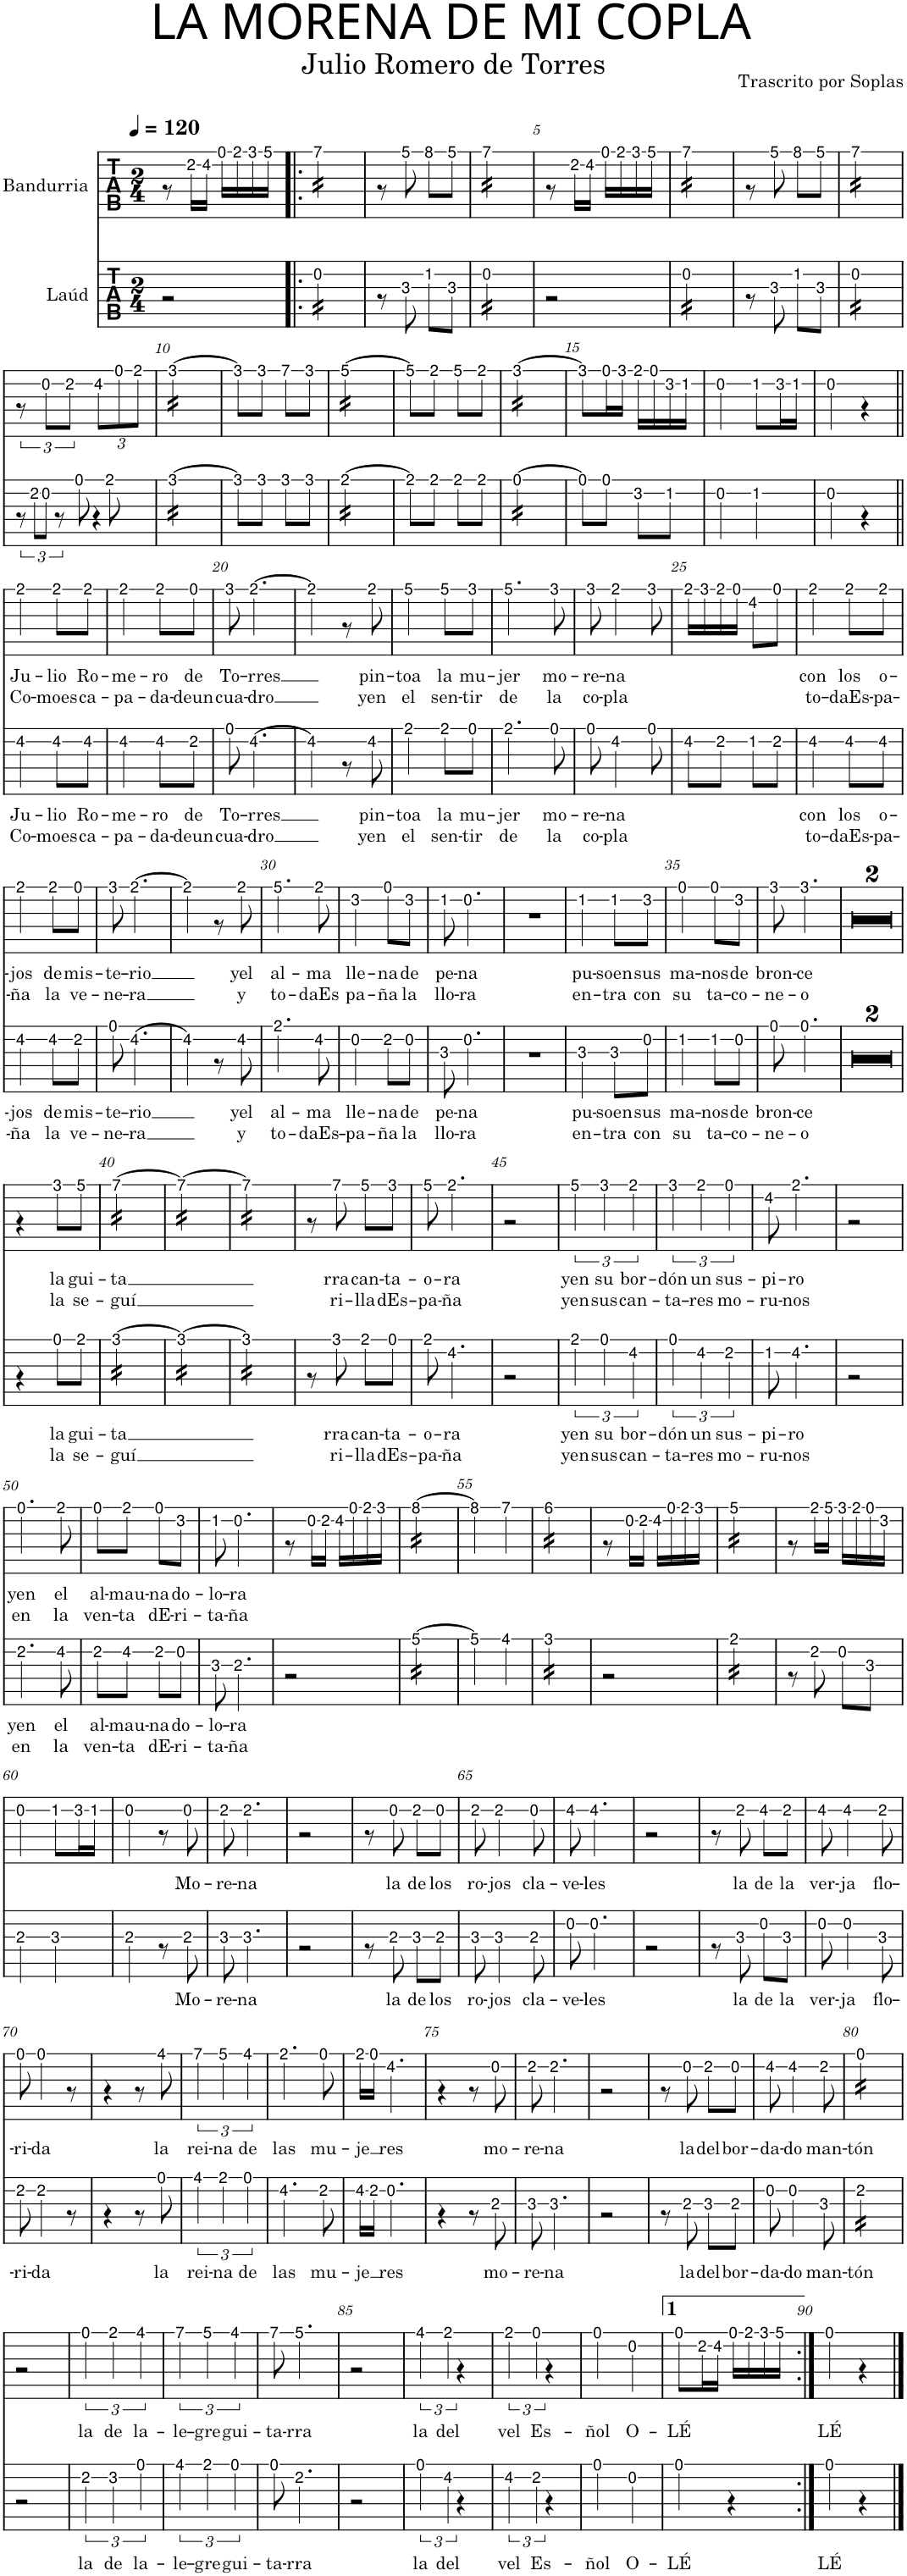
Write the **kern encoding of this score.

**kern	**text	**text	**kern	**text	**text
*part2	*part2	*part2	*part1	*part1	*part1
*staff2	*staff2	*staff2	*staff1	*staff1	*staff1
*I"Laúd	*	*	*I"Bandurria	*	*
*stria6	*	*	*stria6	*	*
*	*	*	*	*	*
*k[]	*	*	*k[]	*	*
*M2/4	*	*	*M2/4	*	*
*MM120	*	*	*MM120	*	*
=1	=1	=1	=1	=1	=1
2r	.	.	8r	.	.
.	.	.	16ff#X\LL	.	.
.	.	.	16gg#X\JJ	.	.
.	.	.	16aa\LL	.	.
.	.	.	16bb\	.	.
.	.	.	16ccc\	.	.
.	.	.	16ddd\JJ	.	.
=2!|:	=2!|:	=2!|:	=2!|:	=2!|:	=2!|:
2e\	.	.	2eee\	.	.
=3	=3	=3	=3	=3	=3
8r	.	.	8r	.	.
8d\	.	.	8ddd\	.	.
8f\L	.	.	8fff\L	.	.
8d\J	.	.	8ddd\J	.	.
=4	=4	=4	=4	=4	=4
2e\	.	.	2eee\	.	.
=5	=5	=5	=5	=5	=5
2r	.	.	8r	.	.
.	.	.	16ff#X\LL	.	.
.	.	.	16gg#X\JJ	.	.
.	.	.	16aa\LL	.	.
.	.	.	16bb\	.	.
.	.	.	16ccc\	.	.
.	.	.	16ddd\JJ	.	.
=6	=6	=6	=6	=6	=6
2e\	.	.	2eee\	.	.
=7	=7	=7	=7	=7	=7
8r	.	.	8r	.	.
8d\	.	.	8ddd\	.	.
8f\L	.	.	8fff\L	.	.
8d\J	.	.	8ddd\J	.	.
=8	=8	=8	=8	=8	=8
2e\	.	.	2eee\	.	.
!!LO:LB:g=z
=9	=9	=9	=9	=9	=9
12r	.	.	12r	.	.
12g-\L	.	.	12ee\L	.	.
12e\J	.	.	12ff#\J	.	.
*	*	*	*Xbrackettup	*	*
8r	.	.	12gg#\L	.	.
.	.	.	12aa\	.	.
12a\	.	.	.	.	.
.	.	.	12bb\J	.	.
4r	.	.	.	.	.
.	.	.	24%7ryy	.	.
12b\	.	.	.	.	.
=10	=10	=10	=10	=10	=10
[2cc\	.	.	[2ccc\	.	.
=11	=11	=11	=11	=11	=11
8cc\L]	.	.	8ccc\L]	.	.
8cc\J	.	.	8ccc\J	.	.
8cc\L	.	.	8eee\L	.	.
8cc\J	.	.	8ccc\J	.	.
=12	=12	=12	=12	=12	=12
[2b\	.	.	[2ddd\	.	.
=13	=13	=13	=13	=13	=13
8b\L]	.	.	8ddd\L]	.	.
8b\J	.	.	8bb\J	.	.
8b\L	.	.	8ddd\L	.	.
8b\J	.	.	8bb\J	.	.
=14	=14	=14	=14	=14	=14
[2a\	.	.	[2ccc\	.	.
=15	=15	=15	=15	=15	=15
8a\L]	.	.	8ccc\L]	.	.
8a\J	.	.	16aa\L	.	.
.	.	.	16ccc\JJ	.	.
8g\L	.	.	16bb\LL	.	.
.	.	.	16aa\	.	.
8f\J	.	.	16gg\	.	.
.	.	.	16ff\JJ	.	.
=16	=16	=16	=16	=16	=16
4e\	.	.	4ee\	.	.
4f\	.	.	8ff\L	.	.
.	.	.	16gg\L	.	.
.	.	.	16ff\JJ	.	.
=17	=17	=17	=17	=17	=17
4e\	.	.	4ee\	.	.
4r	.	.	4r	.	.
!!LO:LB:g=z
=18||	=18||	=18||	=18||	=18||	=18||
!	!LO:LY:b	!LO:LY:b	!	!LO:LY:b	!LO:LY:b
4a-\	Ju-	Co-	4bb\	Ju-	Co-
!	!LO:LY:b	!LO:LY:b	!	!LO:LY:b	!LO:LY:b
8a-\L	-lio	-moes	8bb\L	-lio	-moes
!	!LO:LY:b	!LO:LY:b	!	!LO:LY:b	!LO:LY:b
8a-\J	Ro-	ca-	8bb\J	Ro-	ca-
=19	=19	=19	=19	=19	=19
!	!LO:LY:b	!LO:LY:b	!	!LO:LY:b	!LO:LY:b
4a-\	-me-	-pa-	4bb\	-me-	-pa-
!	!LO:LY:b	!LO:LY:b	!	!LO:LY:b	!LO:LY:b
8a-\L	-ro	-da-	8bb\L	-ro	-da-
!	!LO:LY:b	!LO:LY:b	!	!LO:LY:b	!LO:LY:b
8g-\J	de	-deun	8aa\J	de	-deun
=20	=20	=20	=20	=20	=20
!	!LO:LY:b	!LO:LY:b	!	!LO:LY:b	!LO:LY:b
8a\	To-	cua-	8ccc\	To-	cua-
!	!LO:LY:b	!LO:LY:b	!	!LO:LY:b	!LO:LY:b
[4.a-\	-rres	-dro	[4.bb\	-rres	-dro
=21	=21	=21	=21	=21	=21
4a-\]	.	.	4bb\]	.	.
8r	.	.	8r	.	.
!	!LO:LY:b	!LO:LY:b	!	!LO:LY:b	!LO:LY:b
8a-\	pin-	yen	8bb\	pin-	yen
=22	=22	=22	=22	=22	=22
!	!LO:LY:b	!LO:LY:b	!	!LO:LY:b	!LO:LY:b
4b\	-toa	el	4ddd\	-toa	el
!	!LO:LY:b	!LO:LY:b	!	!LO:LY:b	!LO:LY:b
8b\L	la	sen-	8ddd\L	la	sen-
!	!LO:LY:b	!LO:LY:b	!	!LO:LY:b	!LO:LY:b
8a\J	mu-	-tir	8ccc\J	mu-	-tir
=23	=23	=23	=23	=23	=23
!	!LO:LY:b	!LO:LY:b	!	!LO:LY:b	!LO:LY:b
4.b\	-jer	de	4.ddd\	-jer	de
!	!LO:LY:b	!LO:LY:b	!	!LO:LY:b	!LO:LY:b
8a\	mo-	la	8ccc\	mo-	la
=24	=24	=24	=24	=24	=24
!	!LO:LY:b	!LO:LY:b	!	!LO:LY:b	!LO:LY:b
8a\	-re-	co-	8ccc\	-re-	co-
!	!LO:LY:b	!LO:LY:b	!	!LO:LY:b	!LO:LY:b
4a-\	-na	-pla	4bb\	-na	-pla
8a\	.	.	8ccc\	.	.
=25	=25	=25	=25	=25	=25
8a-\L	.	.	16bb\LL	.	.
.	.	.	16ccc\	.	.
8g-\J	.	.	16bb\	.	.
.	.	.	16aa\JJ	.	.
8f\L	.	.	8gg#X\L	.	.
8g-\J	.	.	8aa\J	.	.
=26	=26	=26	=26	=26	=26
!	!LO:LY:b	!LO:LY:b	!	!LO:LY:b	!LO:LY:b
4a-\	con	to-	4bb\	con	to-
!	!LO:LY:b	!LO:LY:b	!	!LO:LY:b	!LO:LY:b
8a-\L	los	-daEs-	8bb\L	los	-daEs-
!	!LO:LY:b	!LO:LY:b	!	!LO:LY:b	!LO:LY:b
8a-\J	o-	-pa-	8bb\J	o-	-pa-
!!LO:LB:g=z
=27	=27	=27	=27	=27	=27
!	!LO:LY:b	!LO:LY:b	!	!LO:LY:b	!LO:LY:b
4a-\	-jos	-ña	4bb\	-jos	-ña
!	!LO:LY:b	!LO:LY:b	!	!LO:LY:b	!LO:LY:b
8a-\L	de	la	8bb\L	de	la
!	!LO:LY:b	!LO:LY:b	!	!LO:LY:b	!LO:LY:b
8g-\J	mis-	ve-	8aa\J	mis-	ve-
=28	=28	=28	=28	=28	=28
!	!LO:LY:b	!LO:LY:b	!	!LO:LY:b	!LO:LY:b
8a\	-te-	-ne-	8ccc\	-te-	-ne-
!	!LO:LY:b	!LO:LY:b	!	!LO:LY:b	!LO:LY:b
[4.a-\	-rio	-ra	[4.bb\	-rio	-ra
=29	=29	=29	=29	=29	=29
4a-\]	.	.	4bb\]	.	.
8r	.	.	8r	.	.
!	!LO:LY:b	!LO:LY:b	!	!LO:LY:b	!LO:LY:b
8a-\	yel	y	8bb\	yel	y
=30	=30	=30	=30	=30	=30
!	!LO:LY:b	!LO:LY:b	!	!LO:LY:b	!LO:LY:b
4.b\	al-	to-	4.ddd\	al-	to-
!	!LO:LY:b	!LO:LY:b	!	!LO:LY:b	!LO:LY:b
8a-\	-ma	-daEs-	8bb\	-ma	-daEs
=31	=31	=31	=31	=31	=31
!	!LO:LY:b	!LO:LY:b	!	!LO:LY:b	!LO:LY:b
4e\	lle-	-pa-	4gg\	lle-	-pa-
!	!LO:LY:b	!LO:LY:b	!	!LO:LY:b	!LO:LY:b
8f#\L	-na	-ña	8aa\L	-na	-ña
!	!LO:LY:b	!LO:LY:b	!	!LO:LY:b	!LO:LY:b
8e\J	de	la	8gg\J	de	la
=32	=32	=32	=32	=32	=32
!	!LO:LY:b	!LO:LY:b	!	!LO:LY:b	!LO:LY:b
8d\	pe-	llo-	8ff\	pe-	llo-
!	!LO:LY:b	!LO:LY:b	!	!LO:LY:b	!LO:LY:b
4.e\	-na	-ra	4.ee\	-na	-ra
=33	=33	=33	=33	=33	=33
2r	.	.	2r	.	.
=34	=34	=34	=34	=34	=34
!	!LO:LY:b	!LO:LY:b	!	!LO:LY:b	!LO:LY:b
4d\	pu-	en-	4ff\	pu-	en-
!	!LO:LY:b	!LO:LY:b	!	!LO:LY:b	!LO:LY:b
8d\L	-soen	-tra	8ff\L	-soen	-tra
!	!LO:LY:b	!LO:LY:b	!	!LO:LY:b	!LO:LY:b
8e\J	sus	con	8gg\J	sus	con
=35	=35	=35	=35	=35	=35
!	!LO:LY:b	!LO:LY:b	!	!LO:LY:b	!LO:LY:b
4f\	ma-	su	4aa\	ma-	su
!	!LO:LY:b	!LO:LY:b	!	!LO:LY:b	!LO:LY:b
8f\L	-nos	ta-	8aa\L	-nos	ta-
!	!LO:LY:b	!LO:LY:b	!	!LO:LY:b	!LO:LY:b
8e\J	de	-co-	8gg\J	de	-co-
=36	=36	=36	=36	=36	=36
!	!LO:LY:b	!LO:LY:b	!	!LO:LY:b	!LO:LY:b
8a\	bron-	-ne-	8ccc\	bron-	-ne-
!	!LO:LY:b	!LO:LY:b	!	!LO:LY:b	!LO:LY:b
4.a\	-ce	-o	4.ccc\	-ce	-o
=37	=37	=37	=37	=37	=37
2r	.	.	2r	.	.
=38	=38	=38	=38	=38	=38
2r	.	.	2r	.	.
!!LO:LB:g=z
=39	=39	=39	=39	=39	=39
4r	.	.	4r	.	.
!	!LO:LY:b	!LO:LY:b	!	!LO:LY:b	!LO:LY:b
8a\L	la	la	8ccc\L	la	la
!	!LO:LY:b	!LO:LY:b	!	!LO:LY:b	!LO:LY:b
8b\J	gui-	se-	8ddd\J	gui-	se-
=40	=40	=40	=40	=40	=40
!	!LO:LY:b	!LO:LY:b	!	!LO:LY:b	!LO:LY:b
[2cc\	-ta	-guí	[2eee\	-ta	-guí
=41	=41	=41	=41	=41	=41
2cc\_	.	.	2eee\_	.	.
=42	=42	=42	=42	=42	=42
2cc\]	.	.	2eee\]	.	.
=43	=43	=43	=43	=43	=43
8r	.	.	8r	.	.
!	!LO:LY:b	!LO:LY:b	!	!LO:LY:b	!LO:LY:b
8cc\	rra	ri-	8eee\	rra	ri-
!	!LO:LY:b	!LO:LY:b	!	!LO:LY:b	!LO:LY:b
8b\L	can-	-lla	8ddd\L	can-	-lla
!	!LO:LY:b	!LO:LY:b	!	!LO:LY:b	!LO:LY:b
8a\J	-ta-	dEs-	8ccc\J	-ta-	dEs-
=44	=44	=44	=44	=44	=44
!	!LO:LY:b	!LO:LY:b	!	!LO:LY:b	!LO:LY:b
8b\	-o-	-pa-	8ddd\	-o-	-pa-
!	!LO:LY:b	!LO:LY:b	!	!LO:LY:b	!LO:LY:b
4.g#\	-ra	-ña	4.bb\	-ra	-ña
=45	=45	=45	=45	=45	=45
2r	.	.	2r	.	.
=46	=46	=46	=46	=46	=46
!	!LO:LY:b	!LO:LY:b	!	!	!
*	*	*	*brackettup	*	*
!	!	!	!	!LO:LY:b	!LO:LY:b
6b\	yen	yen	6ddd\	yen	yen
!	!LO:LY:b	!LO:LY:b	!	!LO:LY:b	!LO:LY:b
6a\	su	sus	6ccc\	su	sus
!	!LO:LY:b	!LO:LY:b	!	!LO:LY:b	!LO:LY:b
6a-\	bor-	can-	6bb\	bor-	can-
=47	=47	=47	=47	=47	=47
!	!LO:LY:b	!LO:LY:b	!	!LO:LY:b	!LO:LY:b
6a\	-dón	-ta-	6ccc\	-dón	-ta-
!	!LO:LY:b	!LO:LY:b	!	!LO:LY:b	!LO:LY:b
6a-\	un	-res	6bb\	un	-res
!	!LO:LY:b	!LO:LY:b	!	!LO:LY:b	!LO:LY:b
6g-\	sus-	mo-	6aa\	sus-	mo-
=48	=48	=48	=48	=48	=48
!	!LO:LY:b	!LO:LY:b	!	!LO:LY:b	!LO:LY:b
8f\	-pi-	-ru-	8gg#X\	-pi-	-ru-
!	!LO:LY:b	!LO:LY:b	!	!LO:LY:b	!LO:LY:b
4.a-\	-ro	-nos	4.bb\	-ro	-nos
=49	=49	=49	=49	=49	=49
2r	.	.	2r	.	.
!!LO:LB:g=z
=50	=50	=50	=50	=50	=50
!	!LO:LY:b	!LO:LY:b	!	!LO:LY:b	!LO:LY:b
4.g-\	yen	en	4.aa\	yen	en
!	!LO:LY:b	!LO:LY:b	!	!LO:LY:b	!LO:LY:b
8a-\	el	la	8bb\	el	la
=51	=51	=51	=51	=51	=51
!	!LO:LY:b	!LO:LY:b	!	!LO:LY:b	!LO:LY:b
8g-\L	al-	ven-	8aa\L	al-	ven-
!	!LO:LY:b	!LO:LY:b	!	!LO:LY:b	!LO:LY:b
8g#\J	-mau-	-ta	8bb\J	-mau-	-ta
!	!LO:LY:b	!LO:LY:b	!	!LO:LY:b	!LO:LY:b
8g-\L	-na	dE-	8aa\L	-na	dE-
!	!LO:LY:b	!LO:LY:b	!	!LO:LY:b	!LO:LY:b
8e\J	do-	-ri-	8gg\J	do-	-ri-
=52	=52	=52	=52	=52	=52
!	!LO:LY:b	!LO:LY:b	!	!LO:LY:b	!LO:LY:b
8d\	-lo-	-ta-	8ff\	-lo-	-ta-
!	!LO:LY:b	!LO:LY:b	!	!LO:LY:b	!LO:LY:b
4.c#\	-ra	-ña	4.ee\	-ra	-ña
=53	=53	=53	=53	=53	=53
2r	.	.	8r	.	.
.	.	.	16ee\LL	.	.
.	.	.	16ff#X\JJ	.	.
.	.	.	16gg#X\LL	.	.
.	.	.	16aa\	.	.
.	.	.	16bb\	.	.
.	.	.	16ccc\JJ	.	.
=54	=54	=54	=54	=54	=54
[2dd\	.	.	[2fff\	.	.
=55	=55	=55	=55	=55	=55
4dd\]	.	.	4fff\]	.	.
4dd-\	.	.	4eee\	.	.
=56	=56	=56	=56	=56	=56
2cc\	.	.	2eee-X\	.	.
=57	=57	=57	=57	=57	=57
2r	.	.	8r	.	.
.	.	.	16ee\LL	.	.
.	.	.	16ff#X\JJ	.	.
.	.	.	16gg#X\LL	.	.
.	.	.	16aa\	.	.
.	.	.	16bb\	.	.
.	.	.	16ccc\JJ	.	.
=58	=58	=58	=58	=58	=58
2b\	.	.	2ddd\	.	.
=59	=59	=59	=59	=59	=59
8r	.	.	8r	.	.
8g-\	.	.	16bb\LL	.	.
.	.	.	16ddd\JJ	.	.
8e\L	.	.	16ccc\LL	.	.
.	.	.	16bb\	.	.
8d\J	.	.	16aa\	.	.
.	.	.	16gg\JJ	.	.
!!LO:LB:g=z
=60	=60	=60	=60	=60	=60
4c#\	.	.	4ee\	.	.
4d\	.	.	8ff\L	.	.
.	.	.	16gg\L	.	.
.	.	.	16ff\JJ	.	.
=61	=61	=61	=61	=61	=61
4c#\	.	.	4ee\	.	.
8r	.	.	8r	.	.
!	!LO:LY:b	!	!	!LO:LY:b	!
8c#X\	Mo-	.	8ee\	Mo-	.
=62	=62	=62	=62	=62	=62
!	!LO:LY:b	!	!	!LO:LY:b	!
8d\	-re-	.	8ff#X\	-re-	.
!	!LO:LY:b	!	!	!LO:LY:b	!
4.d\	-na	.	4.ff#\	-na	.
=63	=63	=63	=63	=63	=63
2r	.	.	2r	.	.
=64	=64	=64	=64	=64	=64
8r	.	.	8r	.	.
!	!LO:LY:b	!	!	!LO:LY:b	!
8c#X\	la	.	8ee\	la	.
!	!LO:LY:b	!	!	!LO:LY:b	!
8d\L	de	.	8ff#X\L	de	.
!	!LO:LY:b	!	!	!LO:LY:b	!
8c#\J	los	.	8ee\J	los	.
=65	=65	=65	=65	=65	=65
!	!LO:LY:b	!	!	!LO:LY:b	!
8d\	ro-	.	8ff#X\	ro-	.
!	!LO:LY:b	!	!	!LO:LY:b	!
4d\	-jos	.	4ff#\	-jos	.
!	!LO:LY:b	!	!	!LO:LY:b	!
8c#X\	cla-	.	8ee\	cla-	.
=66	=66	=66	=66	=66	=66
!	!LO:LY:b	!	!	!LO:LY:b	!
8e\	-ve-	.	8gg#X\	-ve-	.
!	!LO:LY:b	!	!	!LO:LY:b	!
4.e\	-les	.	4.gg#\	-les	.
=67	=67	=67	=67	=67	=67
2r	.	.	2r	.	.
=68	=68	=68	=68	=68	=68
8r	.	.	8r	.	.
!	!LO:LY:b	!	!	!LO:LY:b	!
8d\	la	.	8ff#X\	la	.
!	!LO:LY:b	!	!	!LO:LY:b	!
8e\L	de	.	8gg#X\L	de	.
!	!LO:LY:b	!	!	!LO:LY:b	!
8d\J	la	.	8ff#\J	la	.
=69	=69	=69	=69	=69	=69
!	!LO:LY:b	!	!	!LO:LY:b	!
8e\	ver-	.	8gg#X\	ver-	.
!	!LO:LY:b	!	!	!LO:LY:b	!
4e\	-ja	.	4gg#\	-ja	.
!	!LO:LY:b	!	!	!LO:LY:b	!
8d\	flo-	.	8ff#X\	flo-	.
!!LO:LB:g=z
=70	=70	=70	=70	=70	=70
!	!LO:LY:b	!	!	!LO:LY:b	!
8f#X\	-ri-	.	8aa\	-ri-	.
!	!LO:LY:b	!	!	!LO:LY:b	!
4f#\	-da	.	4aa\	-da	.
8r	.	.	8r	.	.
=71	=71	=71	=71	=71	=71
4r	.	.	4r	.	.
8r	.	.	8r	.	.
!	!LO:LY:b	!	!	!LO:LY:b	!
8a\	la	.	8ccc#X\	la	.
=72	=72	=72	=72	=72	=72
!	!LO:LY:b	!	!	!LO:LY:b	!
6cc#X\	rei-	.	6eee\	rei-	.
!	!LO:LY:b	!	!	!LO:LY:b	!
6b\	-na	.	6ddd\	-na	.
!	!LO:LY:b	!	!	!LO:LY:b	!
6a\	de	.	6ccc#X\	de	.
=73	=73	=73	=73	=73	=73
!	!LO:LY:b	!	!	!LO:LY:b	!
4.g#X\	las	.	4.bb\	las	.
!	!LO:LY:b	!	!	!LO:LY:b	!
8f#X\	mu-	.	8aa\	mu-	.
=74	=74	=74	=74	=74	=74
!	!LO:LY:b	!	!	!LO:LY:b	!
16g#X\LL	-je	.	16bb\LL	-je	.
16f#X\JJ	.	.	16aa\JJ	.	.
!	!LO:LY:b	!	!	!LO:LY:b	!
4.e\	res	.	4.gg#X\	res	.
=75	=75	=75	=75	=75	=75
4r	.	.	4r	.	.
8r	.	.	8r	.	.
!	!LO:LY:b	!	!	!LO:LY:b	!
8c#X\	mo-	.	8ee\	mo-	.
=76	=76	=76	=76	=76	=76
!	!LO:LY:b	!	!	!LO:LY:b	!
8d\	-re-	.	8ff#X\	-re-	.
!	!LO:LY:b	!	!	!LO:LY:b	!
4.d\	-na	.	4.ff#\	-na	.
=77	=77	=77	=77	=77	=77
2r	.	.	2r	.	.
=78	=78	=78	=78	=78	=78
8r	.	.	8r	.	.
!	!LO:LY:b	!	!	!LO:LY:b	!
8c#X\	la	.	8ee\	la	.
!	!LO:LY:b	!	!	!LO:LY:b	!
8d\L	del	.	8ff#X\L	del	.
!	!LO:LY:b	!	!	!LO:LY:b	!
8c#\J	bor-	.	8ee\J	bor-	.
=79	=79	=79	=79	=79	=79
!	!LO:LY:b	!	!	!LO:LY:b	!
8e\	-da-	.	8gg#X\	-da-	.
!	!LO:LY:b	!	!	!LO:LY:b	!
4e\	-do	.	4gg#\	-do	.
!	!LO:LY:b	!	!	!LO:LY:b	!
8d\	man-	.	8ff#X\	man-	.
=80	=80	=80	=80	=80	=80
!	!LO:LY:b	!	!	!LO:LY:b	!
2f#\	-tón	.	2aa\	-tón	.
!!LO:LB:g=z
=81	=81	=81	=81	=81	=81
2r	.	.	2r	.	.
=82	=82	=82	=82	=82	=82
!	!LO:LY:b	!	!	!LO:LY:b	!
6f#X\	la	.	6aa\	la	.
!	!LO:LY:b	!	!	!LO:LY:b	!
6g\	de	.	6bb\	de	.
!	!LO:LY:b	!	!	!LO:LY:b	!
6a\	la-	.	6ccc#X\	la-	.
=83	=83	=83	=83	=83	=83
!	!LO:LY:b	!	!	!LO:LY:b	!
6cc#X\	-le-	.	6eee\	-le-	.
!	!LO:LY:b	!	!	!LO:LY:b	!
6b\	-gre	.	6ddd\	-gre	.
!	!LO:LY:b	!	!	!LO:LY:b	!
6a\	gui-	.	6ccc#X\	gui-	.
=84	=84	=84	=84	=84	=84
!	!LO:LY:b	!	!	!LO:LY:b	!
8a\	-ta-	.	8eee\	-ta-	.
!	!LO:LY:b	!	!	!LO:LY:b	!
4.f#X\	-rra	.	4.ddd\	-rra	.
=85	=85	=85	=85	=85	=85
2r	.	.	2r	.	.
=86	=86	=86	=86	=86	=86
!	!LO:LY:b	!	!	!LO:LY:b	!
6a\	la	.	6ccc#\	la	.
!	!LO:LY:b	!	!	!LO:LY:b	!
6a-\	del	.	6bb\	del	.
4r	.	.	4r	.	.
=87	=87	=87	=87	=87	=87
!	!LO:LY:b	!	!	!LO:LY:b	!
6g#\	-vel	.	6bb\	-vel	.
!	!LO:LY:b	!	!	!LO:LY:b	!
6f#\	Es-	.	6aa\	Es-	.
4r	.	.	4r	.	.
=88	=88	=88	=88	=88	=88
!	!LO:LY:b	!	!	!LO:LY:b	!
4a\	-ñol	.	4aa\	-ñol	.
!	!LO:LY:b	!	!	!LO:LY:b	!
4e\	O-	.	4ee\	O-	.
=89	=89	=89	=89	=89	=89
!	!LO:LY:b	!	!	!LO:LY:b	!
4a\	-LÉ	.	8aa\L	-LÉ	.
.	.	.	16ff#X\L	.	.
.	.	.	16gg#X\JJ	.	.
4r	.	.	16aa\LL	.	.
.	.	.	16bb\	.	.
.	.	.	16ccc\	.	.
.	.	.	16ddd\JJ	.	.
=:|!	=:|!	=:|!	=:|!	=:|!	=:|!
*-	*-	*-	*-	*-	*-
